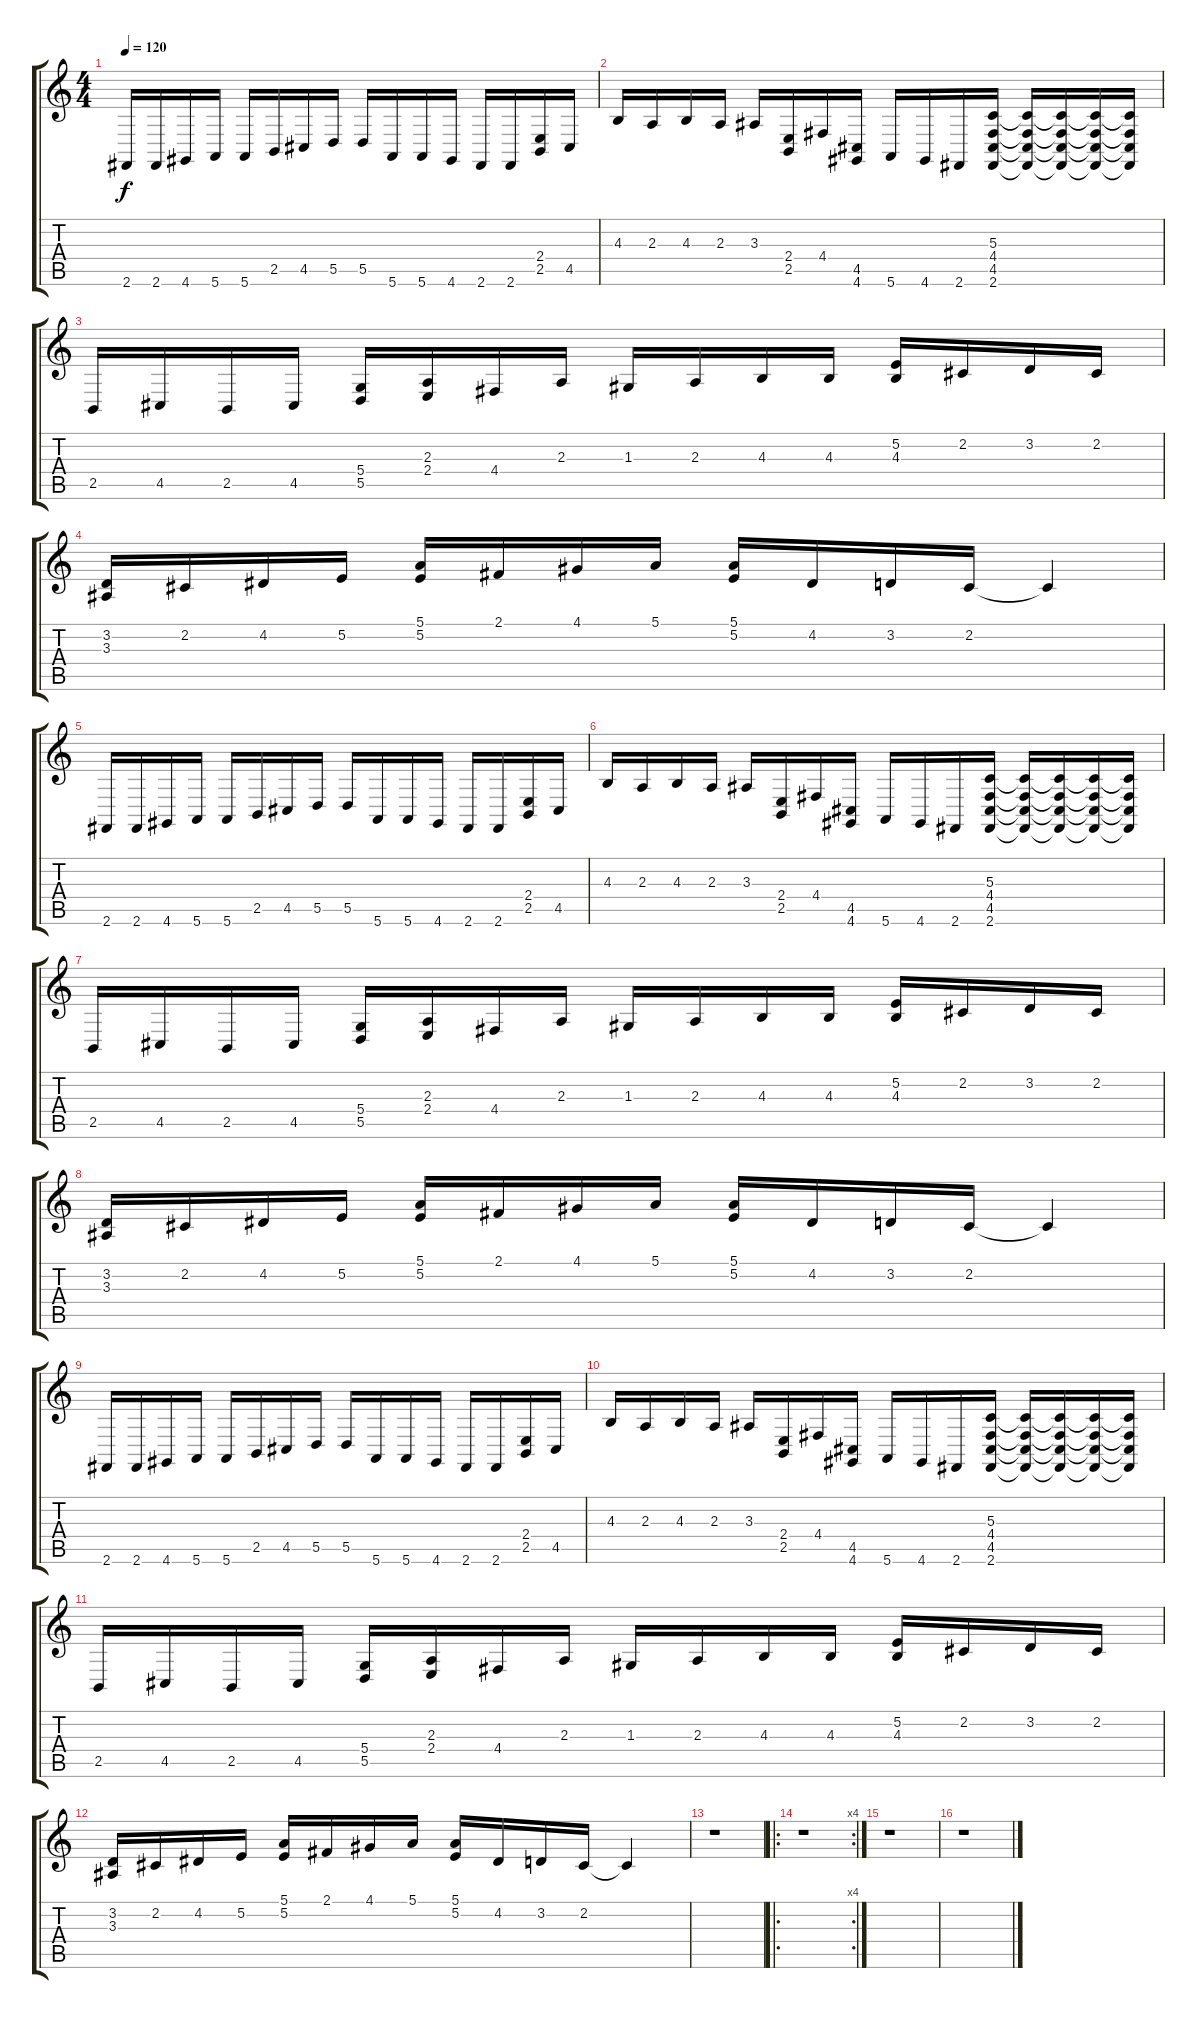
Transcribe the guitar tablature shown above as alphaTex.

\track "" {instrument brightacousticpiano}
\staff {score tabs}
\tuning (E4 B3 G3 D3 A2 E2) {hide}
\ts (4 4)
\tempo 120
\clef g2
\ks c
2.6.16{dy f instrument brightacousticpiano} 2.6.16 4.6.16 5.6.16 5.6.16 2.5.16 4.5.16 5.5.16 5.5.16 5.6.16 5.6.16 4.6.16 2.6.16 2.6.16 (2.4 2.5).16 4.5.16 |
4.3.16 2.3.16 4.3.16 2.3.16 3.3.16 (2.4 2.5).16 4.4.16 (4.5 4.6).16 5.6.16 4.6.16 2.6.16 (5.3 4.4 4.5 2.6).16 (5.3{t} 4.4{t} 4.5{t} 2.6{t}).16 (5.3{t} 4.4{t} 4.5{t} 2.6{t}).16 (5.3{t} 4.4{t} 4.5{t} 2.6{t}).16 (5.3{t} 4.4{t} 4.5{t} 2.6{t}).16 |
2.5.16 4.5.16 2.5.16 4.5.16 (5.4 5.5).16 (2.3 2.4).16 4.4.16 2.3.16 1.3.16 2.3.16 4.3.16 4.3.16 (5.2 4.3).16 2.2.16 3.2.16 2.2.16 |
(3.2 3.3).16 2.2.16 4.2.16 5.2.16 (5.1 5.2).16 2.1.16 4.1.16 5.1.16 (5.1 5.2).16 4.2.16 3.2.16 2.2.16 2.2{t}.4 |
2.6.16 2.6.16 4.6.16 5.6.16 5.6.16 2.5.16 4.5.16 5.5.16 5.5.16 5.6.16 5.6.16 4.6.16 2.6.16 2.6.16 (2.4 2.5).16 4.5.16 |
4.3.16 2.3.16 4.3.16 2.3.16 3.3.16 (2.4 2.5).16 4.4.16 (4.5 4.6).16 5.6.16 4.6.16 2.6.16 (5.3 4.4 4.5 2.6).16 (5.3{t} 4.4{t} 4.5{t} 2.6{t}).16 (5.3{t} 4.4{t} 4.5{t} 2.6{t}).16 (5.3{t} 4.4{t} 4.5{t} 2.6{t}).16 (5.3{t} 4.4{t} 4.5{t} 2.6{t}).16 |
2.5.16 4.5.16 2.5.16 4.5.16 (5.4 5.5).16 (2.3 2.4).16 4.4.16 2.3.16 1.3.16 2.3.16 4.3.16 4.3.16 (5.2 4.3).16 2.2.16 3.2.16 2.2.16 |
(3.2 3.3).16 2.2.16 4.2.16 5.2.16 (5.1 5.2).16 2.1.16 4.1.16 5.1.16 (5.1 5.2).16 4.2.16 3.2.16 2.2.16 2.2{t}.4 |
2.6.16 2.6.16 4.6.16 5.6.16 5.6.16 2.5.16 4.5.16 5.5.16 5.5.16 5.6.16 5.6.16 4.6.16 2.6.16 2.6.16 (2.4 2.5).16 4.5.16 |
4.3.16 2.3.16 4.3.16 2.3.16 3.3.16 (2.4 2.5).16 4.4.16 (4.5 4.6).16 5.6.16 4.6.16 2.6.16 (5.3 4.4 4.5 2.6).16 (5.3{t} 4.4{t} 4.5{t} 2.6{t}).16 (5.3{t} 4.4{t} 4.5{t} 2.6{t}).16 (5.3{t} 4.4{t} 4.5{t} 2.6{t}).16 (5.3{t} 4.4{t} 4.5{t} 2.6{t}).16 |
2.5.16 4.5.16 2.5.16 4.5.16 (5.4 5.5).16 (2.3 2.4).16 4.4.16 2.3.16 1.3.16 2.3.16 4.3.16 4.3.16 (5.2 4.3).16 2.2.16 3.2.16 2.2.16 |
(3.2 3.3).16 2.2.16 4.2.16 5.2.16 (5.1 5.2).16 2.1.16 4.1.16 5.1.16 (5.1 5.2).16 4.2.16 3.2.16 2.2.16 2.2{t}.4 |
r.1 |
\ro
\rc 4
r.1 |
r.1 |
r.1
